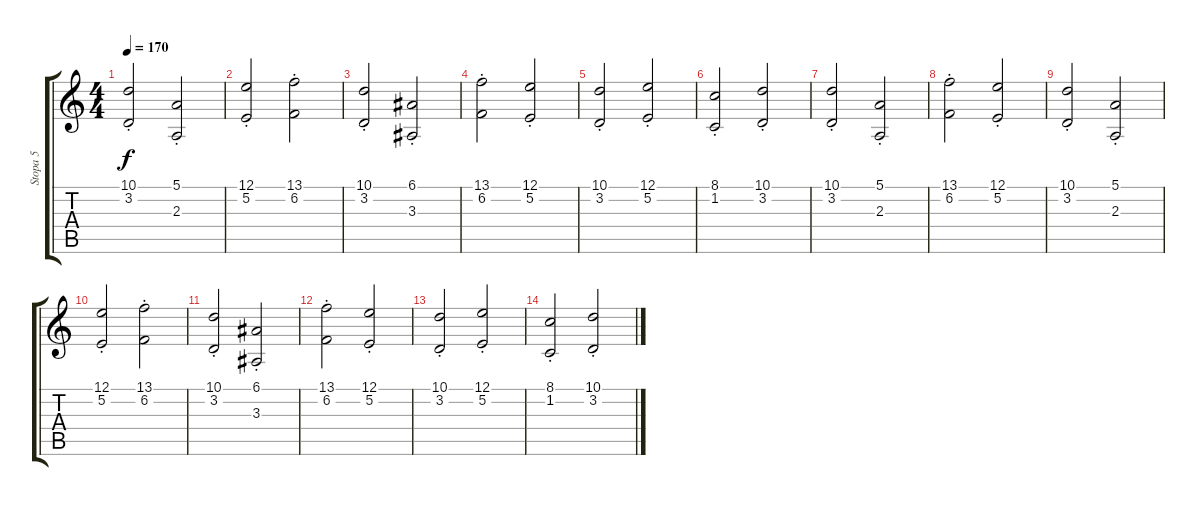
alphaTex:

\track ("Stopa 5" "Stopa 5") {instrument stringensemble1}
\staff {score tabs}
\tuning (E4 B3 G3 D3 A2 E2) {hide}
\ts (4 4)
\tempo 170
\clef g2
\ks c
(10.1{st} 3.2{st}).2{dy f} (5.1{st} 2.3{st}).2 |
(12.1{st} 5.2{st}).2 (13.1{st} 6.2{st}).2 |
(10.1{st} 3.2{st}).2 (6.1{st} 3.3{st}).2 |
(13.1{st} 6.2{st}).2 (12.1{st} 5.2{st}).2 |
(10.1{st} 3.2{st}).2 (12.1{st} 5.2{st}).2 |
(8.1{st} 1.2{st}).2 (10.1{st} 3.2{st}).2 |
(10.1{st} 3.2{st}).2 (5.1{st} 2.3{st}).2 |
(13.1{st} 6.2{st}).2 (12.1{st} 5.2{st}).2 |
(10.1{st} 3.2{st}).2 (5.1{st} 2.3{st}).2 |
(12.1{st} 5.2{st}).2 (13.1{st} 6.2{st}).2 |
(10.1{st} 3.2{st}).2 (6.1{st} 3.3{st}).2 |
(13.1{st} 6.2{st}).2 (12.1{st} 5.2{st}).2 |
(10.1{st} 3.2{st}).2 (12.1{st} 5.2{st}).2 |
(8.1{st} 1.2{st}).2 (10.1{st} 3.2{st}).2
